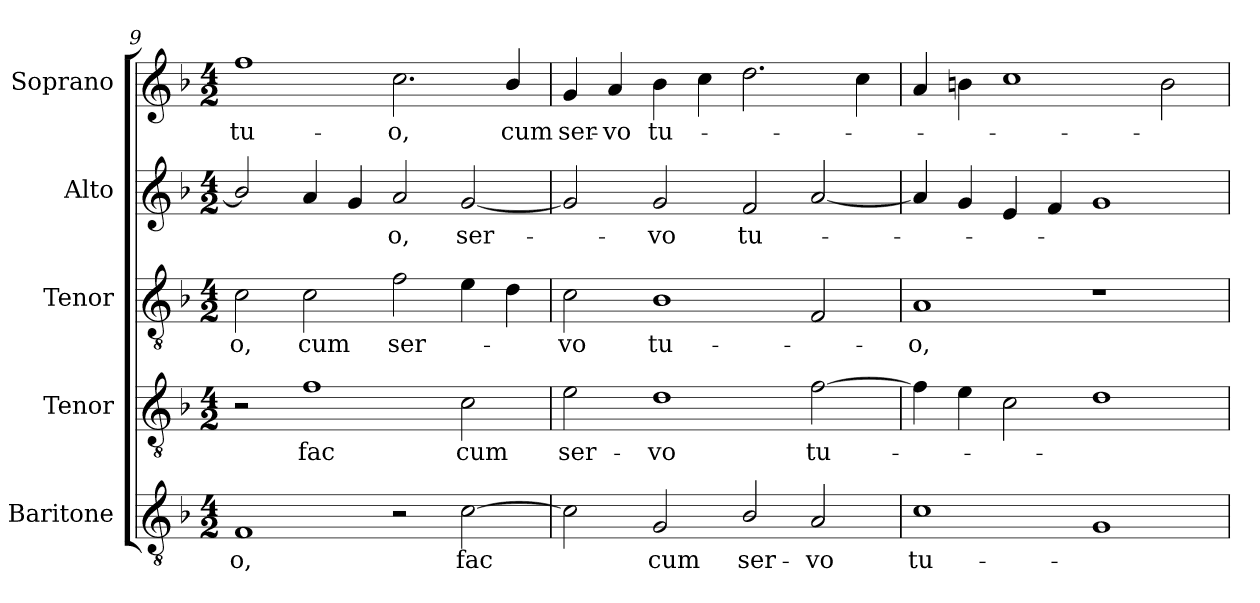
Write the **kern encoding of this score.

**kern	**text	**kern	**text	**kern	**text	**kern	**text	**kern	**text
*part5	*part5	*part4	*part4	*part3	*part3	*part2	*part2	*part1	*part1
*staff5	*staff5	*staff4	*staff4	*staff3	*staff3	*staff2	*staff2	*staff1	*staff1
*I"Baritone	*	*I"Tenor	*	*I"Tenor	*	*I"Alto	*	*I"Soprano	*
*I'T.	*	*I'T.	*	*I'T.	*	*I'A.	*	*I'S.	*
*clefGv2	*	*clefGv2	*	*clefGv2	*	*clefG2	*	*clefG2	*
*ITrd7c12	*	*ITrd7c12	*	*ITrd7c12	*	*	*	*	*
*k[b-]	*	*k[b-]	*	*k[b-]	*	*k[b-]	*	*k[b-]	*
*F:	*	*F:	*	*F:	*	*F:	*	*F:	*
*M4/2	*	*M4/2	*	*M4/2	*	*M4/2	*	*M4/2	*
=9	=9	=9	=9	=9	=9	=9	=9	=9	=9
!	!LO:LY:b:color=#000000	!	!	!	!	!	!	!	!
!	!	!	!	!	!LO:LY:b:color=#000000	!	!	!	!
!	!	!	!	!	!	!	!	!	!LO:LY:b:color=#000000
1FFi	-o,	2r	.	2Ci\	-o,	2b-i/]	.	1ffi	tu-
!	!	!	!LO:LY:b:color=#000000	!	!	!	!	!	!
!	!	!	!	!	!LO:LY:b:color=#000000	!	!	!	!
.	.	1Fi	fac	2Ci\	cum	4ai/	.	.	.
.	.	.	.	.	.	4gi/	.	.	.
!	!	!	!	!	!LO:LY:b:color=#000000	!	!	!	!
!	!	!	!	!	!	!	!LO:LY:b:color=#000000	!	!
!	!	!	!	!	!	!	!	!	!LO:LY:b:color=#000000
2r	.	.	.	2Fi\	ser-	2ai/	-o,	2.cci\	-o,
!	!LO:LY:b:color=#000000	!	!	!	!	!	!	!	!
!	!	!	!LO:LY:b:color=#000000	!	!	!	!	!	!
!	!	!	!	!	!	!	!LO:LY:b:color=#000000	!	!
[2Ci\	fac	2Ci\	cum	4Ei\	.	[2gi/	ser-	.	.
!	!	!	!	!	!	!	!	!	!LO:LY:b:color=#000000
.	.	.	.	4Di\	.	.	.	4b-i/	cum
=10	=10	=10	=10	=10	=10	=10	=10	=10	=10
!	!	!	!LO:LY:b:color=#000000	!	!	!	!	!	!
!	!	!	!	!	!LO:LY:b:color=#000000	!	!	!	!
!	!	!	!	!	!	!	!	!	!LO:LY:b:color=#000000
2Ci\]	.	2Ei\	ser-	2Ci\	-vo	2gi/]	.	4gi/	ser-
!	!	!	!	!	!	!	!	!	!LO:LY:b:color=#000000
.	.	.	.	.	.	.	.	4ai/	-vo
!	!LO:LY:b:color=#000000	!	!	!	!	!	!	!	!
!	!	!	!LO:LY:b:color=#000000	!	!	!	!	!	!
!	!	!	!	!	!LO:LY:b:color=#000000	!	!	!	!
!	!	!	!	!	!	!	!LO:LY:b:color=#000000	!	!
!	!	!	!	!	!	!	!	!	!LO:LY:b:color=#000000
2GGi/	cum	1Di	-vo	1BB-i	tu-	2gi/	-vo	4b-i\	tu-
.	.	.	.	.	.	.	.	4cci\	.
!	!LO:LY:b:color=#000000	!	!	!	!	!	!	!	!
!	!	!	!	!	!	!	!LO:LY:b:color=#000000	!	!
2BB-i/	ser-	.	.	.	.	2fi/	tu-	2.ddi\	.
!	!LO:LY:b:color=#000000	!	!	!	!	!	!	!	!
!	!	!	!LO:LY:b:color=#000000	!	!	!	!	!	!
2AAi/	-vo	[2Fi\	tu-	2FFi/	.	[2ai/	.	.	.
.	.	.	.	.	.	.	.	4cci\	.
!!LO:LB:g=z
=11	=11	=11	=11	=11	=11	=11	=11	=11	=11
!	!LO:LY:b:color=#000000	!	!	!	!	!	!	!	!
!	!	!	!	!	!LO:LY:b:color=#000000	!	!	!	!
1Ci	tu-	4Fi\]	.	1AAi	-o,	4ai/]	.	4ai/	.
.	.	4Ei\	.	.	.	4gi/	.	4bni\	.
.	.	2Ci\	.	.	.	4ei/	.	1cci	.
.	.	.	.	.	.	4fi/	.	.	.
1GGi	.	1Di	.	1r	.	1gi	.	.	.
.	.	.	.	.	.	.	.	2bi\	.
=	=	=	=	=	=	=	=	=	=
*-	*-	*-	*-	*-	*-	*-	*-	*-	*-
